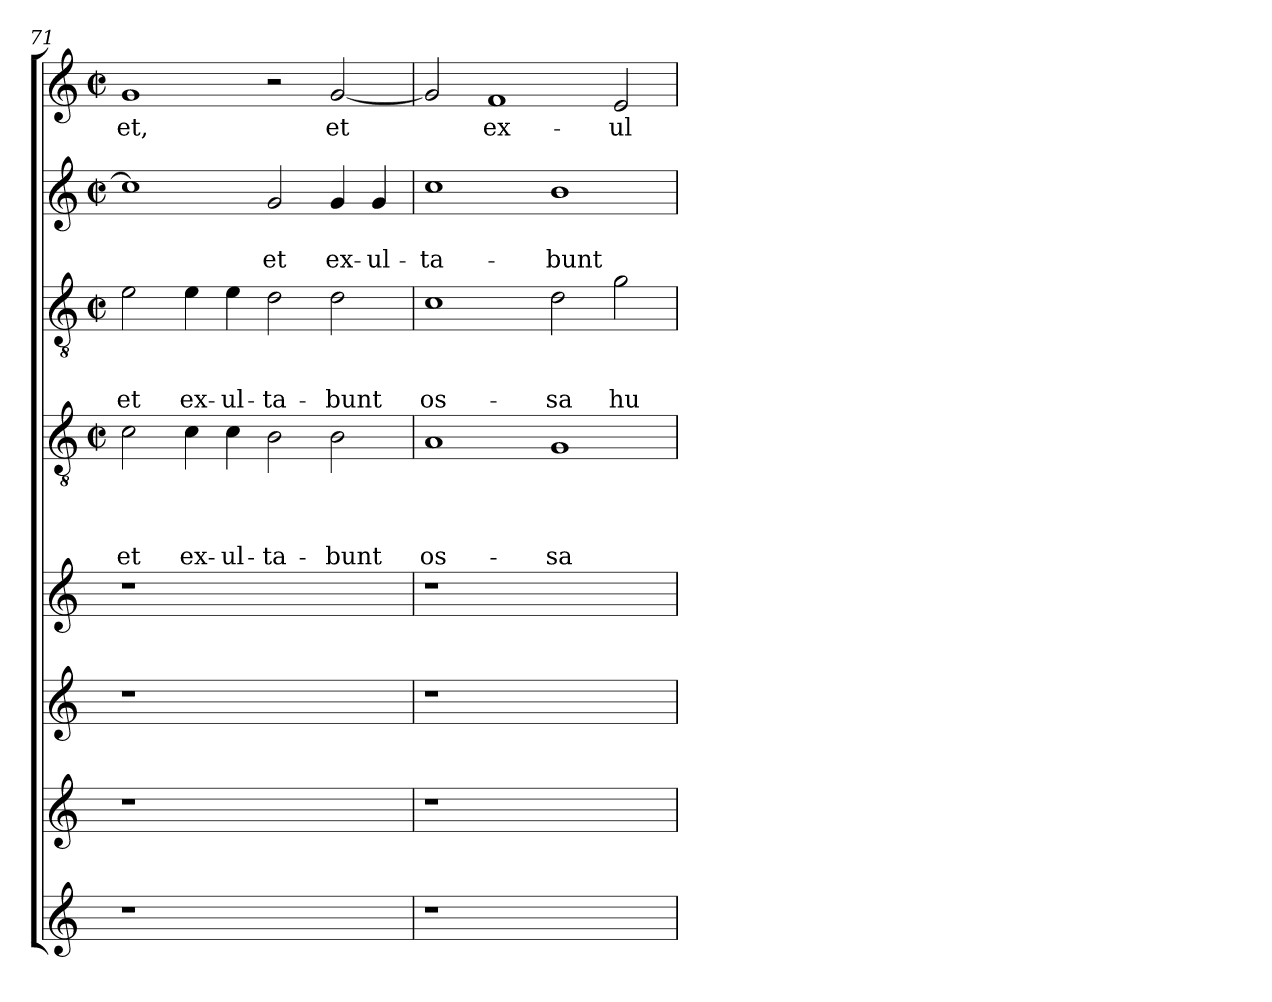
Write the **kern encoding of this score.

**kern	**kern	**kern	**kern	**kern	**text	**text	**text	**text	**kern	**text	**text	**text	**kern	**text	**text	**kern	**text
*part8	*part7	*part6	*part5	*part4	*part4	*part4	*part4	*part4	*part3	*part3	*part3	*part3	*part2	*part2	*part2	*part1	*part1
*staff8	*staff7	*staff6	*staff5	*staff4	*staff4	*staff4	*staff4	*staff4	*staff3	*staff3	*staff3	*staff3	*staff2	*staff2	*staff2	*staff1	*staff1
*clefG2	*clefG2	*clefG2	*clefG2	*clefGv2	*	*	*	*	*clefGv2	*	*	*	*clefG2	*	*	*clefG2	*
*k[]	*k[]	*k[]	*k[]	*k[]	*	*	*	*	*k[]	*	*	*	*k[]	*	*	*k[]	*
*C:	*C:	*C:	*C:	*C:	*	*	*	*	*C:	*	*	*	*C:	*	*	*C:	*
*	*	*	*	*M2/2	*	*	*	*	*M2/2	*	*	*	*M2/2	*	*	*M2/2	*
*	*	*	*	*met(c|)	*	*	*	*	*met(c|)	*	*	*	*met(c|)	*	*	*met(c|)	*
=71	=71	=71	=71	=71	=71	=71	=71	=71	=71	=71	=71	=71	=71	=71	=71	=71	=71
!	!	!	!	!	!	!	!	!LO:LY:b	!	!	!	!LO:LY:b	!	!	!	!	!LO:LY:b
1r	1r	1r	1r	2c\	.	.	.	et	2e\	.	.	et	1cc]	.	.	1g	et,
!	!	!	!	!	!	!	!	!LO:LY:b	!	!	!	!LO:LY:b	!	!	!	!	!
.	.	.	.	4c\	.	.	.	ex-	4e\	.	.	ex-	.	.	.	.	.
!	!	!	!	!	!	!	!	!LO:LY:b	!	!	!	!LO:LY:b	!	!	!	!	!
.	.	.	.	4c\	.	.	.	-ul-	4e\	.	.	-ul-	.	.	.	.	.
!	!	!	!	!	!	!	!	!LO:LY:b	!	!	!	!LO:LY:b	!	!	!LO:LY:b	!	!
1ryy	1ryy	1ryy	1ryy	2B\	.	.	.	-ta-	2d\	.	.	-ta-	2g/	.	et	2r	.
!	!	!	!	!	!	!	!	!LO:LY:b:rj	!	!	!	!LO:LY:b:rj	!	!	!LO:LY:b	!	!LO:LY:b
.	.	.	.	2B\	.	.	.	-bunt	2d\	.	.	-bunt	4g/	.	ex-	[<2g/	et
!	!	!	!	!	!	!	!	!	!	!	!	!	!	!	!LO:LY:b:rj	!	!
.	.	.	.	.	.	.	.	.	.	.	.	.	4g/	.	-ul-	.	.
=72	=72	=72	=72	=72	=72	=72	=72	=72	=72	=72	=72	=72	=72	=72	=72	=72	=72
!	!	!	!	!	!	!	!	!LO:LY:b	!	!	!	!LO:LY:b	!	!	!LO:LY:b	!	!
1r	1r	1r	1r	1A	.	.	.	os-	1c	.	.	os-	1cc	.	-ta-	2g/]	.
!	!	!	!	!	!	!	!	!	!	!	!	!	!	!	!	!	!LO:LY:b
.	.	.	.	.	.	.	.	.	.	.	.	.	.	.	.	1f	ex-
!	!	!	!	!	!	!	!	!LO:LY:b	!	!	!	!LO:LY:b	!	!	!LO:LY:b	!	!
1ryy	1ryy	1ryy	1ryy	1G	.	.	.	-sa	2d\	.	.	-sa	1b	.	-bunt	.	.
!	!	!	!	!	!	!	!	!	!	!	!	!LO:LY:b	!	!	!	!	!LO:LY:b
.	.	.	.	.	.	.	.	.	2g\	.	.	hu-	.	.	.	[<2e/	-ul-
=	=	=	=	=	=	=	=	=	=	=	=	=	=	=	=	=	=
*-	*-	*-	*-	*-	*-	*-	*-	*-	*-	*-	*-	*-	*-	*-	*-	*-	*-
